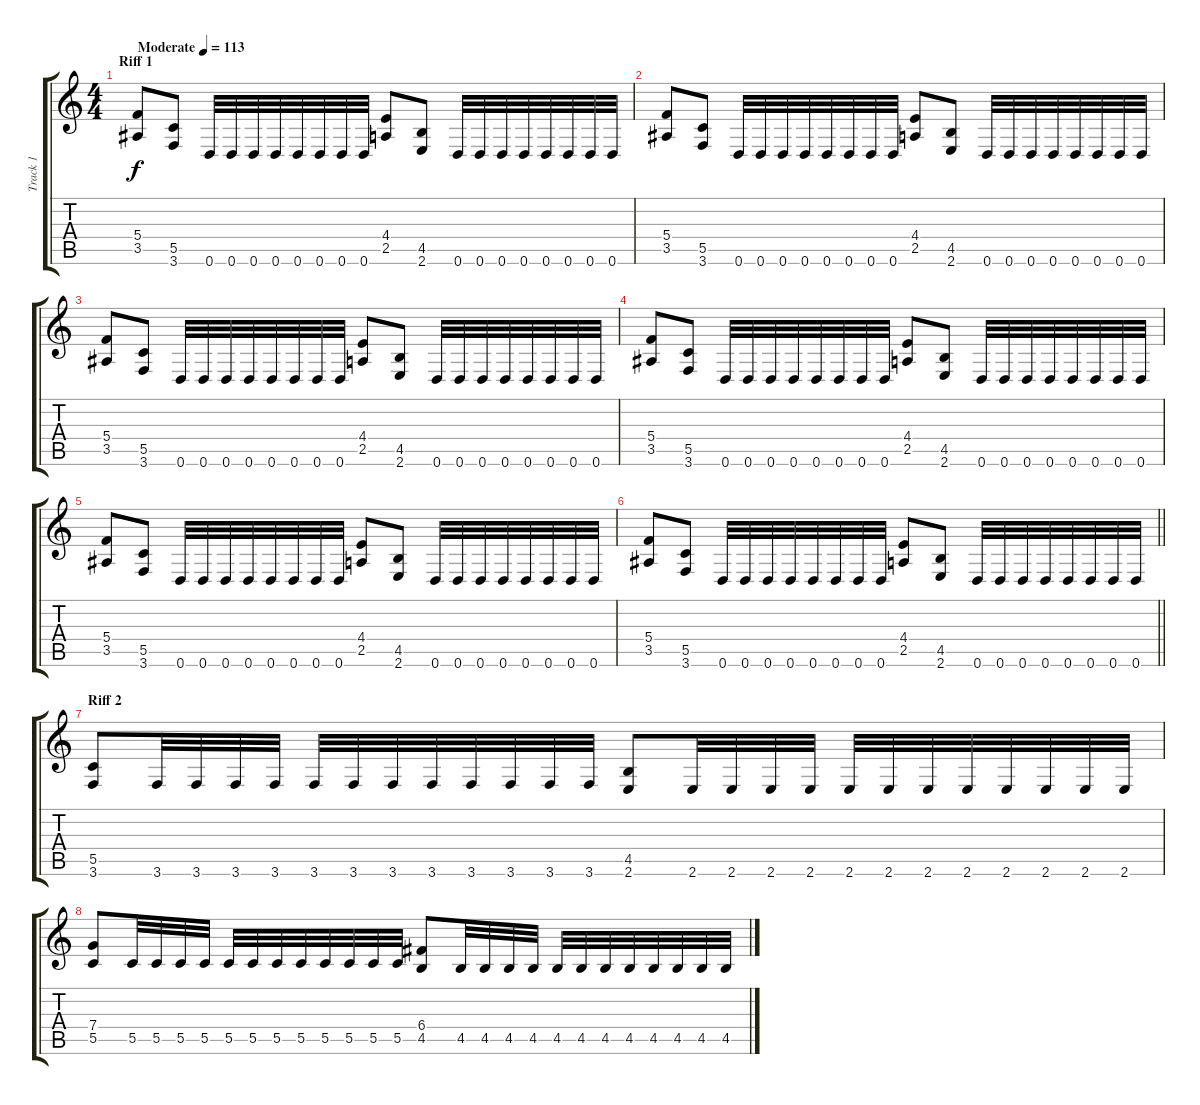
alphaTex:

\track ("Track 1" "Track 1") {instrument distortionguitar}
\staff {score tabs}
\tuning (D4 A3 F3 C3 G2 D2) {hide}
\ts (4 4)
\section ("" "Riff 1")
\tempo (113 "Moderate")
\clef g2
\ks c
(5.4 3.5).8{dy f instrument distortionguitar} (5.5 3.6).8 0.6.32 0.6.32 0.6.32 0.6.32 0.6.32 0.6.32 0.6.32 0.6.32 (4.4 2.5).8 (4.5 2.6).8 0.6.32 0.6.32 0.6.32 0.6.32 0.6.32 0.6.32 0.6.32 0.6.32 |
(5.4 3.5).8 (5.5 3.6).8 0.6.32 0.6.32 0.6.32 0.6.32 0.6.32 0.6.32 0.6.32 0.6.32 (4.4 2.5).8 (4.5 2.6).8 0.6.32 0.6.32 0.6.32 0.6.32 0.6.32 0.6.32 0.6.32 0.6.32 |
(5.4 3.5).8 (5.5 3.6).8 0.6.32 0.6.32 0.6.32 0.6.32 0.6.32 0.6.32 0.6.32 0.6.32 (4.4 2.5).8 (4.5 2.6).8 0.6.32 0.6.32 0.6.32 0.6.32 0.6.32 0.6.32 0.6.32 0.6.32 |
(5.4 3.5).8 (5.5 3.6).8 0.6.32 0.6.32 0.6.32 0.6.32 0.6.32 0.6.32 0.6.32 0.6.32 (4.4 2.5).8 (4.5 2.6).8 0.6.32 0.6.32 0.6.32 0.6.32 0.6.32 0.6.32 0.6.32 0.6.32 |
(5.4 3.5).8 (5.5 3.6).8 0.6.32 0.6.32 0.6.32 0.6.32 0.6.32 0.6.32 0.6.32 0.6.32 (4.4 2.5).8 (4.5 2.6).8 0.6.32 0.6.32 0.6.32 0.6.32 0.6.32 0.6.32 0.6.32 0.6.32 |
\barLineRight lightlight
(5.4 3.5).8 (5.5 3.6).8 0.6.32 0.6.32 0.6.32 0.6.32 0.6.32 0.6.32 0.6.32 0.6.32 (4.4 2.5).8 (4.5 2.6).8 0.6.32 0.6.32 0.6.32 0.6.32 0.6.32 0.6.32 0.6.32 0.6.32 |
\section ("" "Riff 2")
(5.5 3.6).8 3.6.32 3.6.32 3.6.32 3.6.32 3.6.32 3.6.32 3.6.32 3.6.32 3.6.32 3.6.32 3.6.32 3.6.32 (4.5 2.6).8 2.6.32 2.6.32 2.6.32 2.6.32 2.6.32 2.6.32 2.6.32 2.6.32 2.6.32 2.6.32 2.6.32 2.6.32 |
(7.4 5.5).8 5.5.32 5.5.32 5.5.32 5.5.32 5.5.32 5.5.32 5.5.32 5.5.32 5.5.32 5.5.32 5.5.32 5.5.32 (6.4 4.5).8 4.5.32 4.5.32 4.5.32 4.5.32 4.5.32 4.5.32 4.5.32 4.5.32 4.5.32 4.5.32 4.5.32 4.5.32
